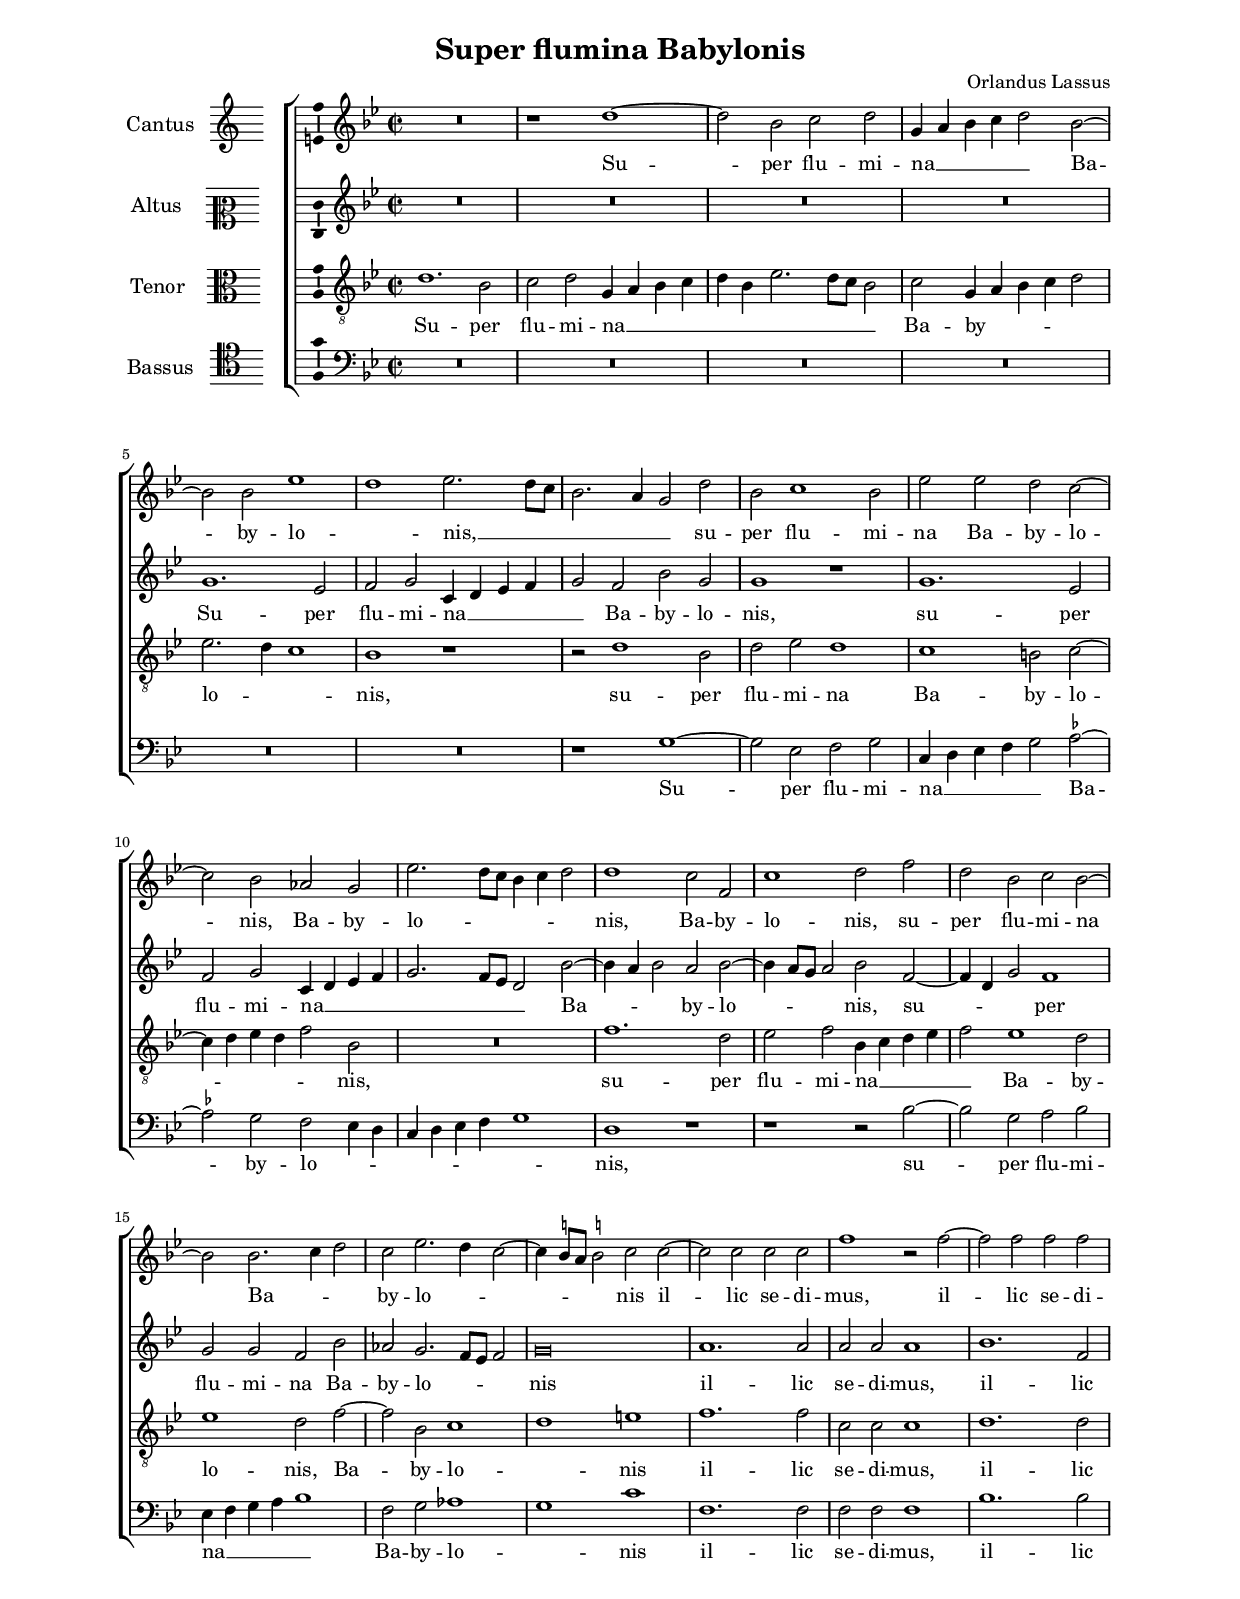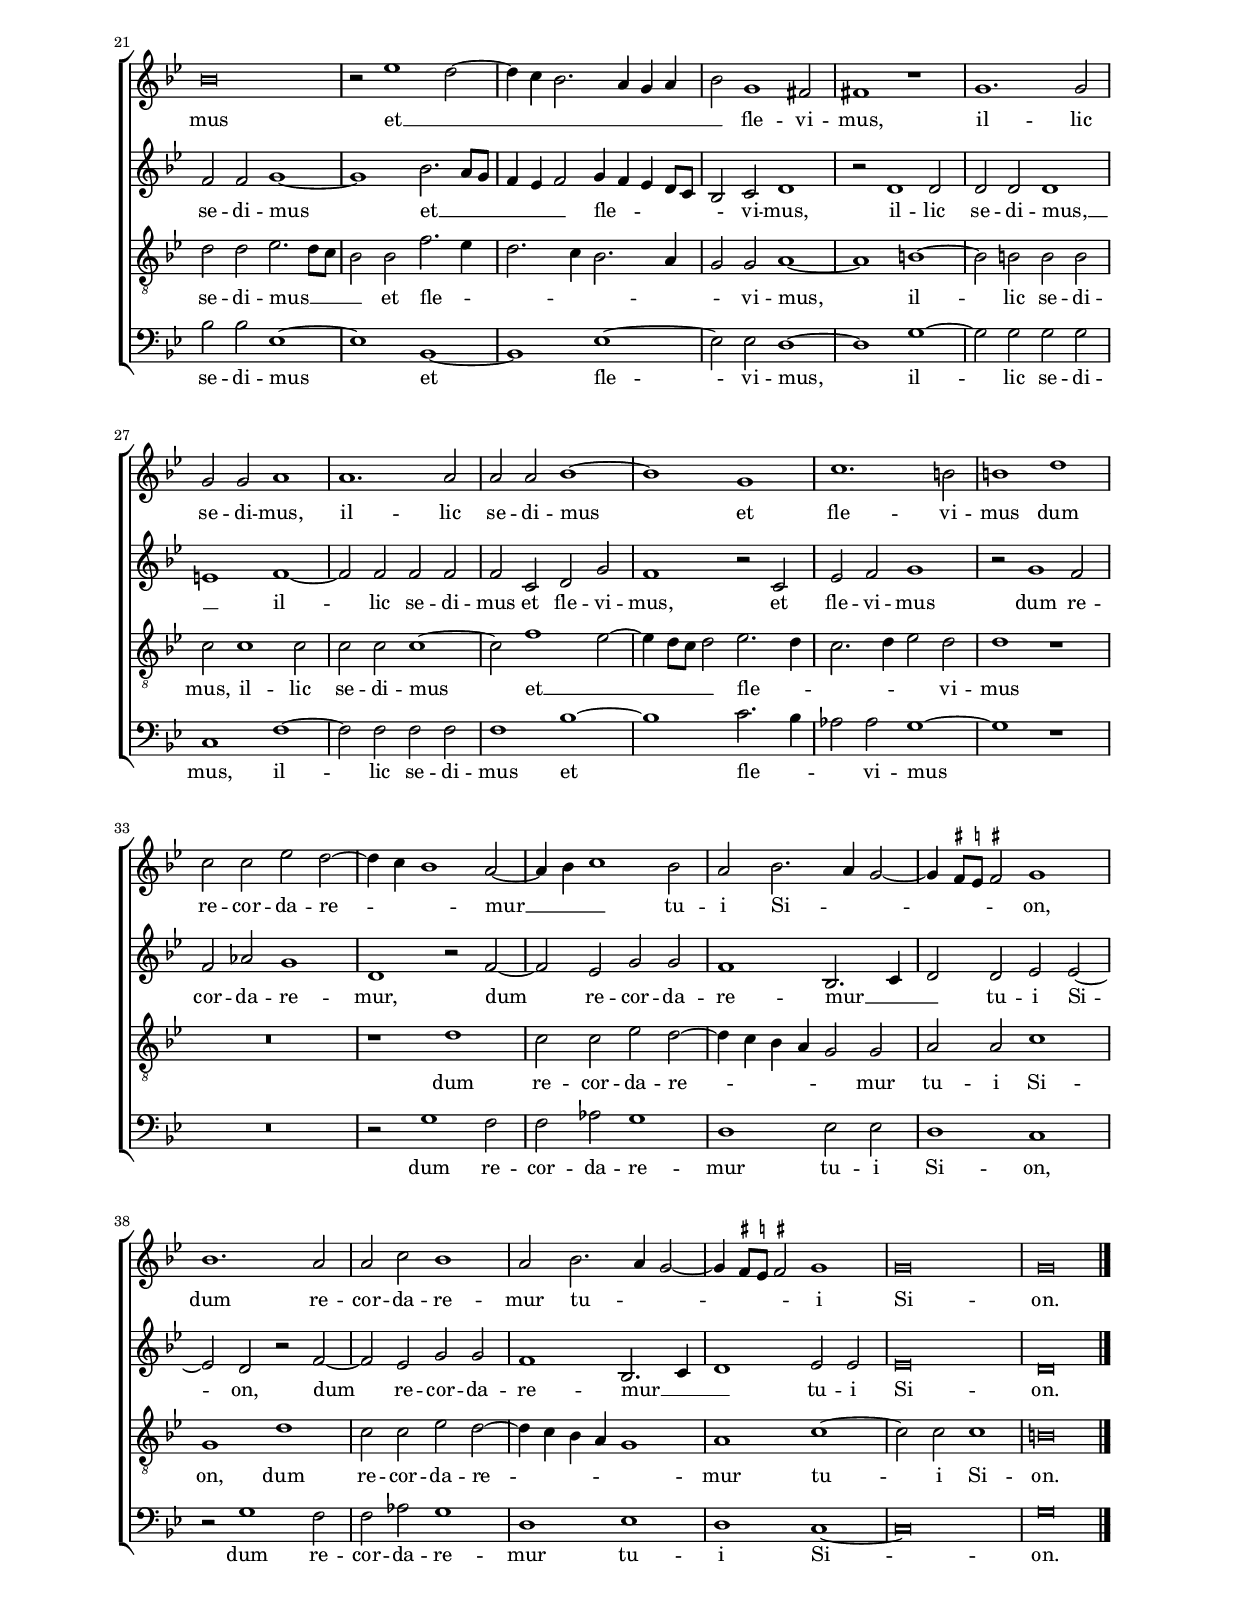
\header
{
  title="Super flumina Babylonis"
  composer="Orlandus Lassus"
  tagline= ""
}

\version "2.24.1"
\include "deutsch.ly"
#(set-global-staff-size 16)
% #(set-default-paper-size "letter")
#(ly:set-option 'point-and-click #f)

	
global = {
	\key c \major
	\time 2/2 \set Score.measureLength = #(ly:make-moment 2/1)
	\skip 1*2*43 \bar "|."
	}

	ficta = { \once \set suggestAccidentals = ##t }
	
	forget = #(define-music-function (music) (ly:music?) #{
		\accidentalStyle forget
		$music
		\accidentalStyle default
		#})


\paper
	{
	top-margin = 1.8 \cm
	bottom-margin = 1.8 \cm
	left-margin = 2.2 \cm
	right-margin = 2.2 \cm
	ragged-bottom = ##f
	ragged-last-bottom = ##f
	print-page-number = ##f
	system-system-spacing = #'((basic-distance . 16) (minimum-distance . 14) (padding . 5) (strechability . 150))
	systems-per-page = 4
%	min-systems-per-page = 3
	}


incipitcantus = \markup { \score {
	{
	\set Staff.instrumentName = \markup { \fontsize #1 "Cantus" }
	\key c \major
	\clef violin
	s4 \bar ""
	}
	\layout  {
	raggedright = ##t
	indent = 1.6 \cm
	line-width = 2.5\cm
	\context { \Staff \remove Time_signature_engraver }
	\override Staff.Clef.Y-extent = #'(0 . 0)
	}} \hspace #1 }
	
	  
incipitaltus = \markup { \score {
	{
	\set Staff.instrumentName = \markup { \fontsize #1 "Altus" }
	\key c \major
	\clef mezzosoprano
	s4 \bar ""
	}
	\layout  {
	raggedright = ##t
	indent = 1.6 \cm
	line-width = 2.5\cm
	\context { \Staff \remove Time_signature_engraver }
	\override Staff.Clef.Y-extent = #'(0 . 0)
	}} \hspace #1 }


incipittenor = \markup { \score {
	{
	\set Staff.instrumentName = \markup { \fontsize #1 "Tenor" }
	\key c \major
	\clef alto
	s4 \bar ""
	}
	\layout  {
	raggedright = ##t
	indent = 1.6 \cm
	line-width = 2.5\cm
	\context { \Staff \remove Time_signature_engraver }
	\override Staff.Clef.Y-extent = #'(0 . 0)
	}} \hspace #1 }


incipitbassus = \markup { \score {
	{
	\set Staff.instrumentName = \markup { \fontsize #1 "Bassus" }
	\key c \major
	\clef tenor
	s4 \bar ""
	}
	\layout  {
	raggedright = ##t
	indent = 1.6 \cm
	line-width = 2.5\cm
	\context { \Staff \remove Time_signature_engraver }
	\override Staff.Clef.Y-extent = #'(0 . 0)
	}} \hspace #1 }


cantus =  \relative c''
	{
	R\breve
	r1 e~
	e2 c d e
	a,4 h c d e2 c~
%5
	c2 c f1 |
	e1 f2. e8 d
	c2. h4 a2 e'
	c2 d1 c2
	f2 f e d~
%10
	d2 c b a |
	f'2. e8 d c4 d e2
	e1 d2 g,
	d'1 e2 g
	e2 c d c~
%15
	c2 c2. d4 e2 |
	d2 f2. e4 d2~
	d4 \ficta cis8 h \ficta cis!2 d d~
	d2 d d d
	g1 r2 g~
%20
	g2 g g g |
	c,\breve
	r2 f1 e2~
	e4 d c2. h4 a h
	c2 a1 gis2
%25
	gis1 r |
	a1. a2
	a2 a h1
	h1. h2
	h2 h c1~
%30
	c1 a |
	d1. cis2
	cis1 e
	d2 d f e~
	e4 d c1 h2~
%35
	h4 c d1 c2 |
	h2 c2. h4 a2~
	a4 \ficta gis8 \ficta fis \ficta gis!2 a1
	c1. h2
	h2 d c1
%40
	h2 c2. h4 a2~ |
	a4 \ficta gis8 \ficta fis \ficta gis!2 a1
	a\breve
	a\breve |
	}


altus =  \relative c'
	{
	R\breve
	R\breve
	R\breve
	R\breve
%5
	a'1. f2 |
	g2 a d,4 e f g
	a2 g c a
	a1 r
	a1. f2
%10
	g2 a d,4 e f g |
	a2. g8 f e2 c'~
	c4 h c2 h c~
	c4 h8 a h2 c g~
	g4 e a2 g1
%15
	a2 a g c |
	b2 a2. g8 f g2
	a\breve
	h1. h2
	h2 h h1
%20
	c1. g2 |
	g2 g a1~
	a1 c2. h8 a
	g4 f g2 a4 g f e8 d
	c2 d e1
%25
	r2 e1 e2 |
	e2 e e1
	fis1 g~
	g2 g g g
	g2 d e a
%30
	g1 r2 d |
	f2 g a1
	r2 a1 g2
	g2 b a1
	e1 r2 g~
%35
	g2 f a a |
	g1 c,2. d4
	e2 e f f~
	f2 e r g~
	g2 f a a
%40
	g1 c,2. d4 |
	e1 f2 f
	f\breve
	e\breve |
	}


tenor =  \relative c'
	{
	e1. c2
	d2 e a,4 h c d
	e4 c f2. e8 d c2
	d2 a4 h c d e2
%5
	f2. e4 d1 |
	c1 r
	r2 e1 c2
	e2 f e1
	d1 cis2 d~
%10
	d4 e f e g2 c, |
	R\breve
	g'1. e2
	f2 g c,4 d e f
	g2 f1 e2
%15
	f1 e2 g~ |
	g2 c, d1
	e1 fis
	g1. g2
	d2 d d1
%20
	e1. e2 |
	e2 e f2. e8 d
	c2 c g'2. f4
	e2. d4 c2. h4
	a2 a h1~
%25
	h1 cis~ |
	cis2 cis cis cis
	d2 d1 d2
	d2 d d1~
	d2 g1 f2~
%30
	f4 e8 d e2 f2. e4 |
	d2. e4 f2 e
	e1 r
	R\breve
	r1 e
%35
	d2 d f e~ |
	e4 d c h a2 a
	h2 h d1
	a1 e'
	d2 d f e~
%40
	e4 d c h a1 |
	h1 d~
	d2 d d1
	cis\breve |
	}


bassus  =  \relative c
	{
	R\breve
	R\breve
	R\breve
	R\breve
%5
	R\breve |
	R\breve
	r1 a'~
	a2 f g a
	d,4 e f g a2 \ficta b~
%10
	\ficta b2 a g f4 e |
	d4 e f g a1
	e1 r
	r1 r2 c'~
	c2 a h c
%15
	f,4 g a h c1 |
	g2 a b1
	a1 d
	g,1. g2
	g2 g g1
%20
	c1. c2 |
	c2 c f,1~
	f1 c~
	c1 f~
	f2 f e1~
%25
	e1 a~ |
	a2 a a a
	d,1 g~
	g2 g g g
	g1 c~
%30
	c1 d2. c4 |
	b2 b a1~
	a1 r
	R\breve
	r2 a1 g2
%35
	g2 b a1 |
	e1 f2 f
	e1 d
	r2 a'1 g2
	g2 b a1
%40
	e1 f |
	e1 d~
	d\breve
	a'\breve |
	}

lyricscantus = \lyricmode {
	Su -- per flu -- mi -- na __ _ _ _ _ Ba -- by -- lo -- _ nis, __ _ _ _ _ _
	su -- per flu -- mi -- na Ba -- by -- lo -- nis,
	Ba -- by -- lo -- _ _ _ _ _ nis,
	Ba -- by -- lo -- nis,
	su -- per flu -- mi -- na Ba -- _ _ by -- lo -- _ _ _ _ _ nis
	il -- lic se -- di -- mus,
	il -- lic se -- di -- mus
	et __ _ _ _ _ _ _ _ fle -- vi -- mus,
	il -- lic se -- di -- mus,
	il -- lic se -- di -- mus
	et fle -- vi -- mus
	dum re -- cor -- da -- re -- _ _ mur __ _ _ tu -- i Si -- _ _ _ _ _ on,
	dum re -- cor -- da -- re -- mur tu -- _ _ _ _ _ i Si -- on.
	}


lyricsaltus = \lyricmode {
	Su -- per flu -- mi -- na __ _ _ _ _ Ba -- by -- lo -- nis,
	su -- per flu -- mi -- na __ _ _ _ _ _ _ _ Ba -- _ _ by -- lo -- _ _ _ nis,
	su -- _ _ per flu -- mi -- na Ba -- by -- lo -- _ _ _ nis
	il -- lic se -- di -- mus,
	il -- lic se -- di -- mus
	et __ _ _ _ _ _ fle -- _ _ _ _ _ vi -- mus,
	il -- lic se -- di -- mus, __ _
	il -- lic se -- di -- mus
	et fle -- vi -- mus,
	et fle -- vi -- mus
	dum re -- cor -- da -- re -- mur,
	dum re -- cor -- da -- re -- mur __ _ _ tu -- i Si -- on,
	dum re -- cor -- da -- re -- mur __ _ _ tu -- i Si -- on.
	}


lyricstenor = \lyricmode {
	Su -- per flu -- mi -- na __ _ _ _ _ _ _ _ _ _ Ba -- by -- _ _ _ _ lo -- _ _ nis,
	su -- per flu -- mi -- na Ba -- by -- lo -- _ _ _ _ nis,
	su -- per flu -- mi -- na __ _ _ _ _ Ba -- by -- lo -- nis,
	Ba -- by -- lo -- _ nis
	il -- lic se -- di -- mus,
	il -- lic se -- di -- mus __ _ _ _ 
	et fle -- _ _ _ _ _ _ vi -- mus,
	il -- lic se -- di -- mus,
	il -- lic se -- di -- mus
	et __ _ _ _ _ fle -- _ _ _ _ vi -- mus
	dum re -- cor -- da -- re -- _ _ _ _ mur tu -- i Si -- on,
	dum re -- cor -- da -- re -- _ _ _ _ mur tu -- i Si -- on.
	}


lyricsbassus = \lyricmode {
	Su -- per flu -- mi -- na __ _ _ _ _ Ba -- by -- lo -- _ _ _ _ _ _ _ nis,
	su -- per flu -- mi -- na __ _ _ _ _ Ba -- by -- lo -- _ nis
	il -- lic se -- di -- mus,
	il -- lic se -- di -- mus
	et fle -- vi -- mus,
	il -- lic se -- di -- mus,
	il -- lic se -- di -- mus
	et fle -- _ _ vi -- mus
	dum re -- cor -- da -- re -- mur tu -- i Si -- on,
	dum re -- cor -- da -- re -- mur tu -- i Si -- on.
	}


\score
{  
	\transpose c b, {
	\new ChoirStaff \with { \override StaffGrouper.staff-staff-spacing.basic-distance = #12 }
	<<

	\new Staff << \global
	\new Voice="v1" {
		\set Staff.instrumentName=\incipitcantus
	%	\set Staff.instrumentName="S"
		\set Staff.midiInstrument = "reed organ"
		\clef violin
		\cantus }
	\new Lyrics \lyricsto "v1" {\lyricscantus }
	>>


	\new Staff << \global
	\new Voice="v2" {
		\set Staff.instrumentName=\incipitaltus
	%	\set Staff.instrumentName="A"
		\set Staff.midiInstrument = "reed organ"
		\clef violin 
		\altus}
	\new Lyrics \lyricsto "v2" {\lyricsaltus }
	>>


	\new Staff << \global
	\new Voice="v3" {
		\set Staff.instrumentName=\incipittenor
	%	\set Staff.instrumentName="T"
		\set Staff.midiInstrument = "reed organ"
		\clef "G_8"
		\tenor }
	\new Lyrics \lyricsto "v3" {\lyricstenor }
	>>


	\new Staff << \global
	\new Voice="v4" {
		\set Staff.instrumentName=\incipitbassus
	%	\set Staff.instrumentName="B"
		\set Staff.midiInstrument = "reed organ"
		\clef bass 
		\bassus }
	\new Lyrics \lyricsto "v4" {\lyricsbassus}
	>>

	>>
	} % transpose

	\layout
	{
	indent = 2.8 \cm
	%\context { \Lyrics \override VerticalAxisGroup.nonstaff-relatedstaff-spacing.padding = #2 }
%	\context { \Lyrics \override LyricText.font-size = #1 }
	\context { \Staff \override TimeSignature.break-visibility = #end-of-line-invisible }
	\context { \Staff \consists Ambitus_engraver }
	\context { \Score \override BarNumber.padding = #2 }
	\context { \Voice \override NoteHead.style = #'baroque }
	}

\midi
	{
	\tempo 2 = 90
	}
	
}


% EOF
